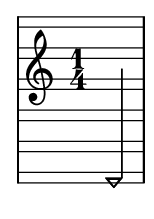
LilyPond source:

\version "2.14.0"

\header {
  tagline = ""
}

\paper {
  #(set-paper-size "a10")
}

%Customizing note head stencils based on pitch
%Defining stencils

upTriangle =
#(ly:make-stencil 
	(list 'embedded-ps
    "gsave
      currentpoint translate
      newpath
      -.1875 -.5 moveto
      .65625 .5 lineto
      1.5 -.5 lineto
      closepath
      fill
      grestore" )
    (cons -.1875 1.5)
    (cons -.5 .5)
)

downTriangle =
#(ly:make-stencil 
	(list 'embedded-ps
    "gsave
      currentpoint translate

      newpath
      .08 .34 moveto
      .65625 -.4 lineto
      1.2325 .34 lineto
      closepath
      0.12 setlinewidth
      stroke      

      newpath
      -.0775 .43 moveto
      .65625 -.43 lineto
      1.39 .43 lineto
      closepath
      0.1 setlinewidth
      stroke      
	  
	  newpath
      -.1675 .48 moveto
      .65625 -.48 lineto
      1.48 .48 lineto
      closepath
      0.04 setlinewidth
      stroke

      grestore" )
    (cons -.1875 1.5)
    (cons -.5 .5)
)

upTriLgr = 
#(ly:make-stencil 
	(list 'embedded-ps
    "gsave
      currentpoint translate
      newpath
      -.1875 -.5 moveto
      .65625 .5 lineto
      1.5 -.5 lineto
      closepath
      fill
	  newpath
	  -.5 0 moveto
	  1.8 0 lineto
      closepath
      .19 setlinewidth
      stroke  
      grestore" )
    (cons -.1875 1.5)
    (cons -.5 .5)
)

downTriLgr =
#(ly:make-stencil 
	(list 'embedded-ps
    "gsave
      currentpoint translate
      newpath
      .08 .34 moveto
      .65625 -.4 lineto
      1.2325 .34 lineto
      closepath
      0.12 setlinewidth
      stroke      
      newpath
      -.0775 .43 moveto
      .65625 -.43 lineto
      1.39 .43 lineto
      closepath
      0.1 setlinewidth
      stroke      
	  newpath
      -.1675 .48 moveto
      .65625 -.48 lineto
      1.48 .48 lineto
      closepath
      0.04 setlinewidth
      stroke
	  newpath
	  -.5 0 moveto
	  1.8 0 lineto
      closepath
      .19 setlinewidth
      stroke  
      grestore" )
    (cons -.1875 1.5)
    (cons -.5 .5)
)

%Based on the pitch's semitone, which note head
#(define (semitone-to-stencil semitone)
         (let ((s (modulo semitone 12)))
         	(case s
		((11) upTriLgr)
		((0) downTriLgr)
		(else (if (= (remainder semitone 2) 0) downTriangle upTriangle))
	))
)

%Get the pitch from the grob, convert to semitone, and send it on
#(define (stencil-notehead grob)
   (semitone-to-stencil 
	 (ly:pitch-semitones (ly:event-property (event-cause grob) 'pitch))))


%Begin stem attachment adjustment code
%Assign stem attachment values to variables

upTriUpStem 	= #'(1 . -1)
upTridownStem 	= #'(1 . .9)
downTriUpStem	= #'(1 . .9)
downTriDownStem	= #'(1 . -1)

%Based on the pitch, is the stem up or down, 
%Then based on pitch is the note head an up or down triangle

#(define (pitch-to-stem pitch stemdir)
	(if (= (modulo (ly:pitch-semitones pitch) 2) 1) 
		(if (= UP stemdir) upTriUpStem upTridownStem)		
		(if (= DOWN stemdir) downTriDownStem downTriUpStem)
	)
)

%Get the stem from notehead grob
#(define (notehead-get-notecolumn nhgrob)
   (ly:grob-parent nhgrob X))

#(define (notehead-get-stem nhgrob)
   (let ((notecolumn (notehead-get-notecolumn nhgrob)))
     (ly:grob-object notecolumn 'stem)))

%Get the pitch and stem direction from the grob and send it on
#(define (stem-adjuster nhgrob)
	(pitch-to-stem
	    (ly:event-property (event-cause nhgrob) 'pitch) 
		(ly:grob-property (notehead-get-stem nhgrob) 'direction) ))

%Begin double-stem for half note code
#(define (doubleStemmer grob)
   (if (= 1 (ly:grob-property grob 'duration-log))

		(ly:stencil-combine-at-edge
              (ly:stem::print grob)
              X
              (- (ly:grob-property grob 'direction))
              (ly:stem::print grob)
              -.42 0) ;; note: use .15 for other side

		(ly:stem::print grob)
	)
)

%End customization scripts


upTriangleEmpty =
#(ly:make-stencil 
	(list 'embedded-ps
    "gsave
      currentpoint translate
      newpath
      -.1875 -.5 moveto
      .65625 .5 lineto
      1.5 -.5 lineto
      closepath
      0.19 setlinewidth
      stroke
      grestore" )
    (cons -.1875 1.5)
    (cons -.5 .5)
)

upTriangleFull =
#(ly:make-stencil 
	(list 'embedded-ps
    "gsave
      currentpoint translate
      newpath
      -.1875 -.5 moveto
      .65625 .5 lineto
      1.5 -.5 lineto
      closepath
      fill
      grestore" )
    (cons -.1875 1.5)
    (cons -.5 .5)
)

downTriangleEmpty =
#(ly:make-stencil 
	(list 'embedded-ps
    "gsave
      currentpoint translate

      newpath
      .08 .34 moveto
      .65625 -.4 lineto
      1.2325 .34 lineto
      closepath
      0.12 setlinewidth
      stroke      

      newpath
      -.0775 .43 moveto
      .65625 -.43 lineto
      1.39 .43 lineto
      closepath
      0.1 setlinewidth
      stroke      
	  
	  newpath
      -.1675 .48 moveto
      .65625 -.48 lineto
      1.48 .48 lineto
      closepath
      0.04 setlinewidth
      stroke

      grestore" )
    (cons -.1875 1.5)
    (cons -.5 .5)
)

downTriangleFull =
#(ly:make-stencil 
	(list 'embedded-ps
    "gsave
      currentpoint translate

      newpath
      .08 .34 moveto
      .65625 -.4 lineto
      1.2325 .34 lineto
      closepath
      0.12 setlinewidth
      stroke      

      newpath
      -.0775 .43 moveto
      .65625 -.43 lineto
      1.39 .43 lineto
      closepath
      0.1 setlinewidth
      stroke      
	  
	  newpath
      -.1675 .48 moveto
      .65625 -.48 lineto
      1.48 .48 lineto
      closepath
      fill

      grestore" )
    (cons -.1875 1.5)
    (cons -.5 .5)
)

upTriLgr = 
#(ly:make-stencil 
	(list 'embedded-ps
    "gsave
      currentpoint translate
      newpath
      -.1875 -.5 moveto
      .65625 .5 lineto
      1.5 -.5 lineto
      closepath
      0.19 setlinewidth
      stroke
	  newpath
	  -.5 0 moveto
	  1.8 0 lineto
      closepath
      .19 setlinewidth
      stroke  
      grestore" )
    (cons -.1875 1.5)
    (cons -.5 .5)
)

downTriLgr =
#(ly:make-stencil 
	(list 'embedded-ps
    "gsave
      currentpoint translate
      newpath
      .08 .34 moveto
      .65625 -.4 lineto
      1.2325 .34 lineto
      closepath
      0.12 setlinewidth
      stroke      
      newpath
      -.0775 .43 moveto
      .65625 -.43 lineto
      1.39 .43 lineto
      closepath
      0.1 setlinewidth
      stroke      
	  newpath
      -.1675 .48 moveto
      .65625 -.48 lineto
      1.48 .48 lineto
      closepath
      0.04 setlinewidth
      stroke
	  newpath
	  -.5 0 moveto
	  1.8 0 lineto
      closepath
      .19 setlinewidth
      stroke  
      grestore" )
    (cons -.1875 1.5)
    (cons -.5 .5)
)

%Based on the pitch's semitone, which note head
#(define (semitone-to-stencil semitone)
         (let ((s (modulo semitone 12)))
         	(case s
		((11) upTriLgr)
		((0) downTriLgr)
                ((2 4) downTriangleEmpty)
                ((5 7 9) upTriangleEmpty)
                ((1 3) upTriangleFull)
                ((6 8 10) downTriangleFull)
	))
)

%Get the pitch from the grob, convert to semitone, and send it on
#(define (stencil-notehead grob)
   (semitone-to-stencil 
	 (ly:pitch-semitones (ly:event-property (event-cause grob) 'pitch))))


%Begin stem attachment adjustment code
%Assign stem attachment values to variables

upTriUpStem 	= #'(1 . -1)
upTridownStem 	= #'(1 . .9)
downTriUpStem	= #'(1 . .9)
downTriDownStem	= #'(1 . -1)

%Based on the pitch, is the stem up or down, 
%Then based on pitch is the note head an up or down triangle

#(define (pitch-to-stem pitch stemdir)
	(if (= (modulo (ly:pitch-semitones pitch) 2) 1) 
		(if (= UP stemdir) upTriUpStem upTridownStem)		
		(if (= DOWN stemdir) downTriDownStem downTriUpStem)
	)
)

%Get the stem from notehead grob
#(define (notehead-get-notecolumn nhgrob)
   (ly:grob-parent nhgrob X))

#(define (notehead-get-stem nhgrob)
   (let ((notecolumn (notehead-get-notecolumn nhgrob)))
     (ly:grob-object notecolumn 'stem)))

%Get the pitch and stem direction from the grob and send it on
#(define (stem-adjuster nhgrob)
	(pitch-to-stem
	    (ly:event-property (event-cause nhgrob) 'pitch) 
		(ly:grob-property (notehead-get-stem nhgrob) 'direction) ))

%Begin double-stem for half note code
#(define (doubleStemmer grob)
   (if (= 1 (ly:grob-property grob 'duration-log))

		(ly:stencil-combine-at-edge
              (ly:stem::print grob)
              X
              (- (ly:grob-property grob 'direction))
              (ly:stem::print grob)
              -.42 0) ;; note: use .15 for other side

		(ly:stem::print grob)
	)
)

%End customization scripts

down = {
      \override Stem #'direction = #DOWN     
}

up = {
      \override Stem #'direction = #UP
}

nl = {
      \once \override Score.RehearsalMark #'transparent = ##t
      \mark "C"
}

tn = {
  \override Staff.StaffSymbol #'line-positions = #'(10 8 4 2 -2 -4 -8 -10 -14 -16 -20 -22)
  \override NoteHead #'stem-attachment = #stem-adjuster
  \override NoteHead #'stencil = #stencil-notehead
  \override Stem #'stencil = #doubleStemmer
}

notes = \relative c {
      \time 1/4
      \autoBeamOff

      \up
      e,,4
}

\new Staff \with {
  \remove "Accidental_engraver"
  \remove "Key_engraver" 
  staffLineLayoutFunction = #(lambda (p) (floor (/ (+ (ly:pitch-semitones p) 1) 2)))
  middleCPosition = #-6
  clefGlyph = #"clefs.G"
  clefPosition = #(+ -6 4)
}
{
  \tn
  \notes 
}


